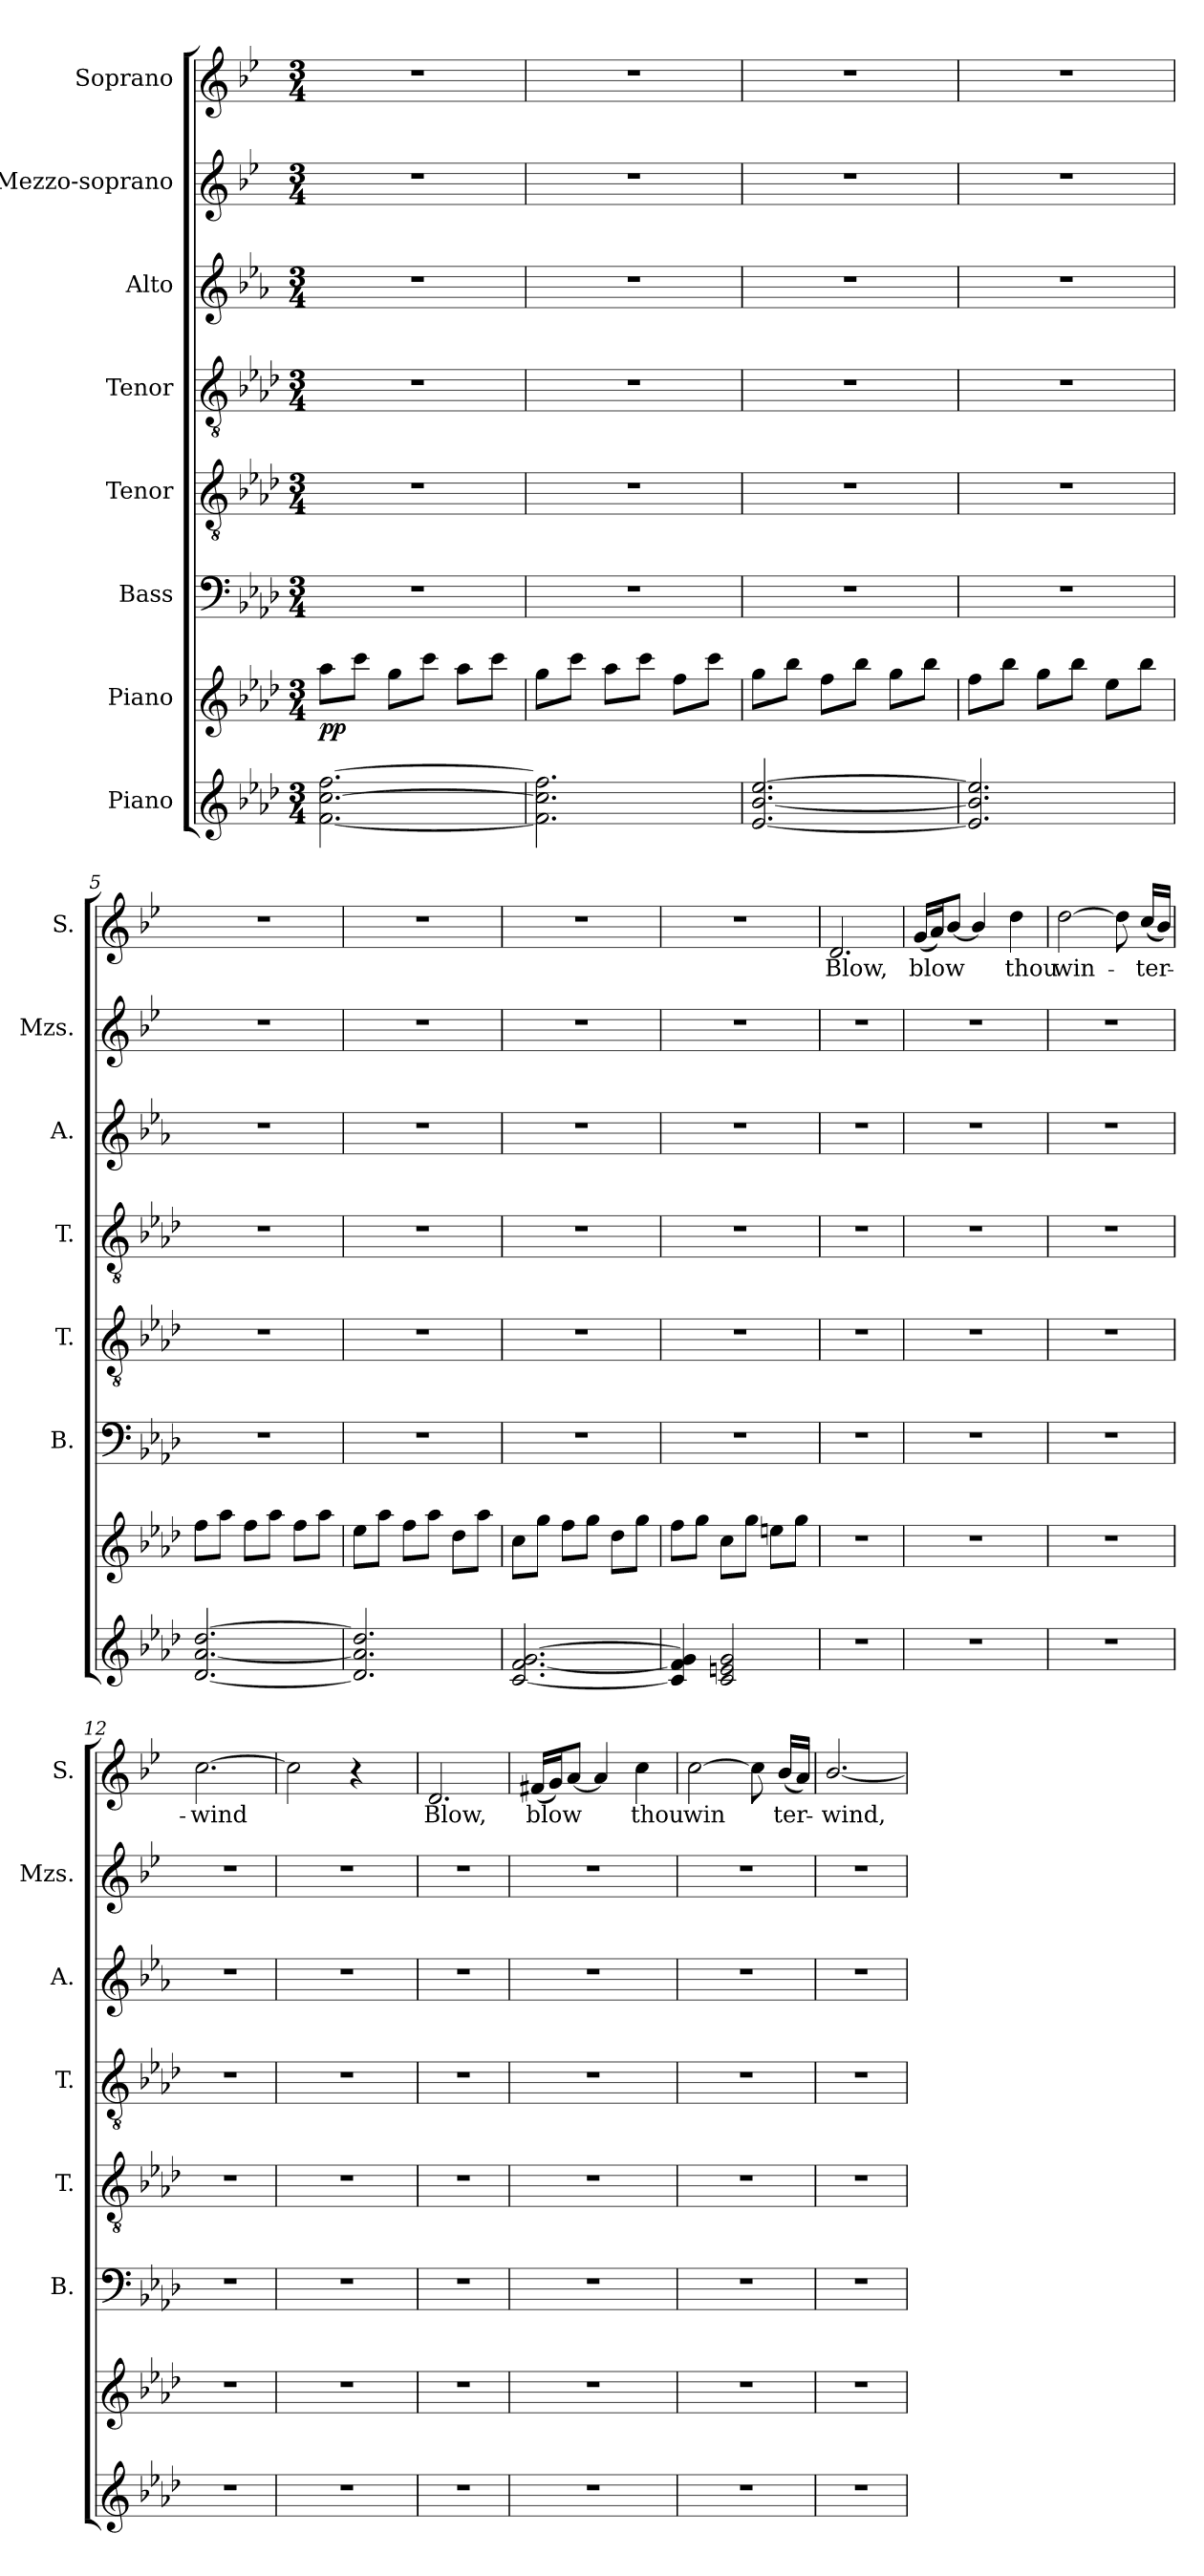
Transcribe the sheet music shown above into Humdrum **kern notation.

**kern	**kern	**dynam	**kern	**kern	**kern	**kern	**kern	**kern	**text
*part8	*part7	*part7	*part6	*part5	*part4	*part3	*part2	*part1	*part1
*staff8	*staff7	*staff7	*staff6	*staff5	*staff4	*staff3	*staff2	*staff1	*staff1
*I"Piano	*I"Piano	*	*I"Bass	*I"Tenor	*I"Tenor	*I"Alto	*I"Mezzo-soprano	*I"Soprano	*
*	*	*	*I'B.	*I'T.	*I'T.	*I'A.	*I'Mzs.	*I'S.	*
*clefG2	*clefG2	*	*clefF4	*clefGv2	*clefGv2	*clefG2	*clefG2	*clefG2	*
*	*	*	*	*	*ITrd8c14	*ITrd4c7	*ITrd1c2	*ITrd1c2	*
*k[b-e-a-d-]	*k[b-e-a-d-]	*	*k[b-e-a-d-]	*k[b-e-a-d-]	*k[b-e-a-d-]	*k[b-e-a-d-]	*k[b-e-a-d-]	*k[b-e-a-d-]	*
*M3/4	*M3/4	*	*M3/4	*M3/4	*M3/4	*M3/4	*M3/4	*M3/4	*
=1	=1	=1	=1	=1	=1	=1	=1	=1	=1
!	!	!LO:DY:b	!	!	!	!	!	!	!
[2.f\ [2.cc\ [2.ff\	8aa-\L	pp	2.r	2.r	2.r	2.r	2.r	2.r	.
.	8ccc\J	.	.	.	.	.	.	.	.
.	8gg\L	.	.	.	.	.	.	.	.
.	8ccc\J	.	.	.	.	.	.	.	.
.	8aa-\L	.	.	.	.	.	.	.	.
.	8ccc\J	.	.	.	.	.	.	.	.
=2	=2	=2	=2	=2	=2	=2	=2	=2	=2
*	*	*	*	*	*	*	*	*MM104	*
2.f\] 2.cc\] 2.ff\]	8gg\L	.	2.r	2.r	2.r	2.r	2.r	2.r	.
.	8ccc\J	.	.	.	.	.	.	.	.
.	8aa-\L	.	.	.	.	.	.	.	.
.	8ccc\J	.	.	.	.	.	.	.	.
.	8ff\L	.	.	.	.	.	.	.	.
.	8ccc\J	.	.	.	.	.	.	.	.
=3	=3	=3	=3	=3	=3	=3	=3	=3	=3
[2.e-/ [2.b-/ [2.ee-/	8gg\L	.	2.r	2.r	2.r	2.r	2.r	2.r	.
.	8bb-\J	.	.	.	.	.	.	.	.
.	8ff\L	.	.	.	.	.	.	.	.
.	8bb-\J	.	.	.	.	.	.	.	.
.	8gg\L	.	.	.	.	.	.	.	.
.	8bb-\J	.	.	.	.	.	.	.	.
=4	=4	=4	=4	=4	=4	=4	=4	=4	=4
2.e-/] 2.b-/] 2.ee-/]	8ff\L	.	2.r	2.r	2.r	2.r	2.r	2.r	.
.	8bb-\J	.	.	.	.	.	.	.	.
.	8gg\L	.	.	.	.	.	.	.	.
.	8bb-\J	.	.	.	.	.	.	.	.
.	8ee-\L	.	.	.	.	.	.	.	.
.	8bb-\J	.	.	.	.	.	.	.	.
=5	=5	=5	=5	=5	=5	=5	=5	=5	=5
[2.d-/ [2.a-/ [2.dd-/	8ff\L	.	2.r	2.r	2.r	2.r	2.r	2.r	.
.	8aa-\J	.	.	.	.	.	.	.	.
.	8ff\L	.	.	.	.	.	.	.	.
.	8aa-\J	.	.	.	.	.	.	.	.
.	8ff\L	.	.	.	.	.	.	.	.
.	8aa-\J	.	.	.	.	.	.	.	.
!!LO:PB:g=z
=6	=6	=6	=6	=6	=6	=6	=6	=6	=6
2.d-/] 2.a-/] 2.dd-/]	8ee-\L	.	2.r	2.r	2.r	2.r	2.r	2.r	.
.	8aa-\J	.	.	.	.	.	.	.	.
.	8ff\L	.	.	.	.	.	.	.	.
.	8aa-\J	.	.	.	.	.	.	.	.
.	8dd-\L	.	.	.	.	.	.	.	.
.	8aa-\J	.	.	.	.	.	.	.	.
=7	=7	=7	=7	=7	=7	=7	=7	=7	=7
[2.c/ [2.f/ [2.g/	8cc\L	.	2.r	2.r	2.r	2.r	2.r	2.r	.
.	8gg\J	.	.	.	.	.	.	.	.
.	8ff\L	.	.	.	.	.	.	.	.
.	8gg\J	.	.	.	.	.	.	.	.
.	8dd-\L	.	.	.	.	.	.	.	.
.	8gg\J	.	.	.	.	.	.	.	.
=8	=8	=8	=8	=8	=8	=8	=8	=8	=8
4c/] 4f/] 4g/]	8ff\L	.	2.r	2.r	2.r	2.r	2.r	2.r	.
.	8gg\J	.	.	.	.	.	.	.	.
2c/ 2en/ 2g/	8cc\L	.	.	.	.	.	.	.	.
.	8gg\J	.	.	.	.	.	.	.	.
.	8een\L	.	.	.	.	.	.	.	.
.	8gg\J	.	.	.	.	.	.	.	.
=9	=9	=9	=9	=9	=9	=9	=9	=9	=9
!	!	!	!	!	!	!	!	!	!LO:LY:b
2.r	2.r	.	2.r	2.r	2.r	2.r	2.r	2.c/	Blow,
=10	=10	=10	=10	=10	=10	=10	=10	=10	=10
!	!	!	!	!	!	!	!	!	!LO:LY:b
2.r	2.r	.	2.r	2.r	2.r	2.r	2.r	(16f/LL	-blow
.	.	.	.	.	.	.	.	16g/J)	.
.	.	.	.	.	.	.	.	[8a-/J	.
.	.	.	.	.	.	.	.	4a-/]	.
!	!	!	!	!	!	!	!	!	!LO:LY:b
.	.	.	.	.	.	.	.	4cc\	thou
=11	=11	=11	=11	=11	=11	=11	=11	=11	=11
!	!	!	!	!	!	!	!	!	!LO:LY:b
2.r	2.r	.	2.r	2.r	2.r	2.r	2.r	[2cc\	win-
.	.	.	.	.	.	.	.	8cc\]	.
!	!	!	!	!	!	!	!	!	!LO:LY:b
.	.	.	.	.	.	.	.	(16b-/LL	-ter-
.	.	.	.	.	.	.	.	16a-/JJ)	.
!!LO:PB:g=z
=12	=12	=12	=12	=12	=12	=12	=12	=12	=12
!	!	!	!	!	!	!	!	!	!LO:LY:b
2.r	2.r	.	2.r	2.r	2.r	2.r	2.r	[2.b-\	-wind
=13	=13	=13	=13	=13	=13	=13	=13	=13	=13
2.r	2.r	.	2.r	2.r	2.r	2.r	2.r	2b-\]	.
.	.	.	.	.	.	.	.	4r	.
=14	=14	=14	=14	=14	=14	=14	=14	=14	=14
!	!	!	!	!	!	!	!	!	!LO:LY:b
2.r	2.r	.	2.r	2.r	2.r	2.r	2.r	2.c/	Blow,
=15	=15	=15	=15	=15	=15	=15	=15	=15	=15
!	!	!	!	!	!	!	!	!	!LO:LY:b
2.r	2.r	.	2.r	2.r	2.r	2.r	2.r	(16en/LL	blow
.	.	.	.	.	.	.	.	16f/J)	.
.	.	.	.	.	.	.	.	[8g/J	.
.	.	.	.	.	.	.	.	4g/]	.
!	!	!	!	!	!	!	!	!	!LO:LY:b
.	.	.	.	.	.	.	.	4b-\	thou
=16	=16	=16	=16	=16	=16	=16	=16	=16	=16
!	!	!	!	!	!	!	!	!	!LO:LY:b
2.r	2.r	.	2.r	2.r	2.r	2.r	2.r	[2b-\	win
.	.	.	.	.	.	.	.	8b-\]	.
!	!	!	!	!	!	!	!	!	!LO:LY:b
.	.	.	.	.	.	.	.	(16a-/LL	ter-
.	.	.	.	.	.	.	.	16g/JJ)	.
=17	=17	=17	=17	=17	=17	=17	=17	=17	=17
!	!	!	!	!	!	!	!	!	!LO:LY:b
2.r	2.r	.	2.r	2.r	2.r	2.r	2.r	[2.a-/	-wind,
=	=	=	=	=	=	=	=	=	=
*-	*-	*-	*-	*-	*-	*-	*-	*-	*-
